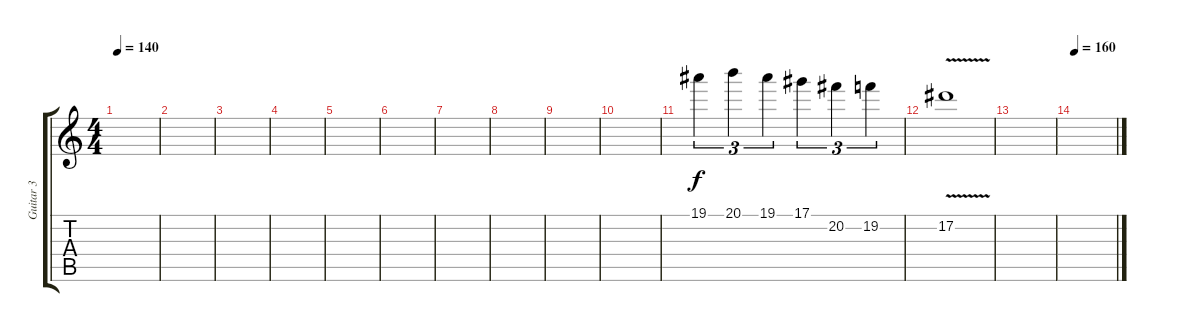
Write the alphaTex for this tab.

\track ("Guitar 3" "Guitar 3") {instrument distortionguitar}
\staff {score tabs}
\tuning (Eb4 Bb3 Gb3 Db3 Ab2 Eb2) {hide}
\ts (4 4)
\tempo 140
\clef g2
\ks c
|
|
|
|
|
|
|
|
|
|
19.1.4{tu (3 2)} 20.1.4{tu (3 2)} 19.1.4{tu (3 2)} 17.1.4{tu (3 2)} 20.2.4{tu (3 2)} 19.2.4{tu (3 2)} |
17.2{v}.1 |
|
\tempo 160
